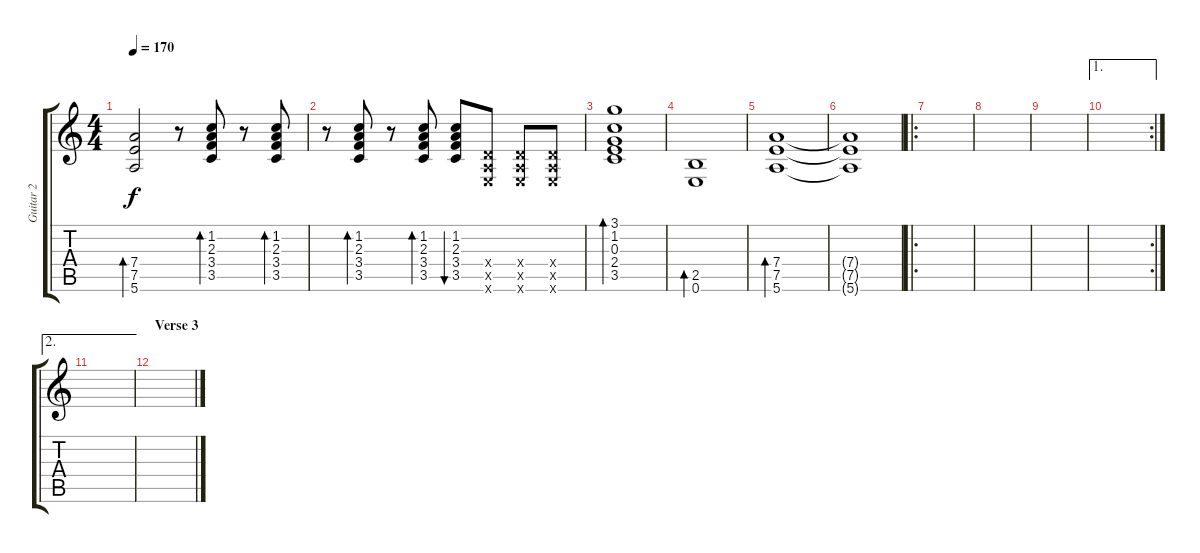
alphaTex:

\track ("Guitar 2" "Guitar 2") {instrument acousticguitarnylon}
\staff {score tabs}
\tuning (E4 B3 G3 D3 A2 E2) {hide}
\ts (4 4)
\tempo 170
\clef g2
\ks c
(7.4 7.5 5.6).2{bd 120 dy f} r.8 (1.2 2.3 3.4 3.5).8{bd 30} r.8 (1.2 2.3 3.4 3.5).8{bd 30} |
r.8 (1.2 2.3 3.4 3.5).8{bd 30} r.8 (1.2 2.3 3.4 3.5).8{bd 30} (1.2 2.3 3.4 3.5).8{bu 30} (0.4{x} 0.5{x} 0.6{x}).8 (0.4{x} 0.5{x} 0.6{x}).8 (0.4{x} 0.5{x} 0.6{x}).8 |
(3.1 1.2 0.3 2.4 3.5).1{bd 120} |
(2.5 0.6).1{bd 120} |
(7.4 7.5 5.6).1{bd 120} |
(7.4{t} 7.5{t} 5.6{t}).1 |
\ro
\section ("" "")
|
|
|
\ae 1
\rc 2
|
\ae 2
|
\section ("" "Verse 3")
